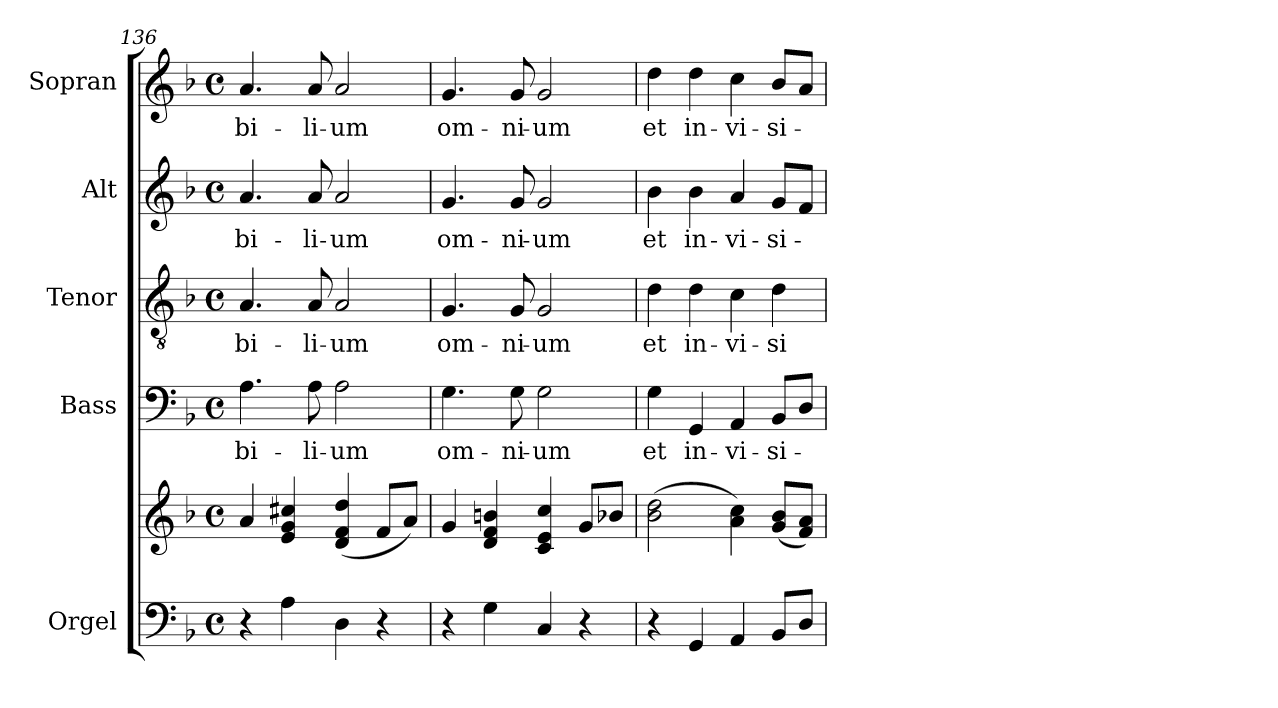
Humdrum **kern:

**kern	**kern	**kern	**text	**kern	**text	**kern	**text	**kern	**text
*part5	*part5	*part4	*part4	*part3	*part3	*part2	*part2	*part1	*part1
*staff6	*staff5	*staff4	*staff4	*staff3	*staff3	*staff2	*staff2	*staff1	*staff1
*I"Orgel	*	*I"Bass	*	*I"Tenor	*	*I"Alt	*	*I"Sopran	*
*I'Org.	*	*I'B.	*	*I'T.	*	*I'A.	*	*I'S.	*
*clefF4	*clefG2	*clefF4	*	*clefGv2	*	*clefG2	*	*clefG2	*
*k[b-]	*k[b-]	*k[b-]	*	*k[b-]	*	*k[b-]	*	*k[b-]	*
*F:	*F:	*F:	*	*F:	*	*F:	*	*F:	*
*M4/4	*M4/4	*M4/4	*	*M4/4	*	*M4/4	*	*M4/4	*
*met(c)	*met(c)	*met(c)	*	*met(c)	*	*met(c)	*	*met(c)	*
=136	=136	=136	=136	=136	=136	=136	=136	=136	=136
!	!	!	!LO:LY:b	!	!LO:LY:b	!	!LO:LY:b	!	!LO:LY:b
4r	4a/	4.A\	-bi-	4.A/	-bi-	4.a/	-bi-	4.a/	-bi-
4A\	4e/ 4g/ 4cc#X/	.	.	.	.	.	.	.	.
!	!	!	!LO:LY:b	!	!LO:LY:b	!	!LO:LY:b	!	!LO:LY:b
.	.	8A\	-li-	8A/	-li-	8a/	-li-	8a/	-li-
!	!	!	!LO:LY:b	!	!LO:LY:b	!	!LO:LY:b	!	!LO:LY:b
4D\	(<4d/ 4f/ 4dd/	2A\	-um	2A/	-um	2a/	-um	2a/	-um
4r	8f/L	.	.	.	.	.	.	.	.
.	8a/J)	.	.	.	.	.	.	.	.
=137	=137	=137	=137	=137	=137	=137	=137	=137	=137
!	!	!	!LO:LY:b	!	!LO:LY:b	!	!LO:LY:b	!	!LO:LY:b
4r	4g/	4.G\	om-	4.G/	om-	4.g/	om-	4.g/	om-
4G\	4d/ 4f/ 4bn/	.	.	.	.	.	.	.	.
!	!	!	!LO:LY:b	!	!LO:LY:b	!	!LO:LY:b	!	!LO:LY:b
.	.	8G\	-ni-	8G/	-ni-	8g/	-ni-	8g/	-ni-
!	!	!	!LO:LY:b	!	!LO:LY:b	!	!LO:LY:b	!	!LO:LY:b
4C/	4c/ 4e/ 4cc/	2G\	-um	2G/	-um	2g/	-um	2g/	-um
4r	8g/L	.	.	.	.	.	.	.	.
.	8b-X/J	.	.	.	.	.	.	.	.
!!LO:LB:g=z
=138	=138	=138	=138	=138	=138	=138	=138	=138	=138
!	!	!	!LO:LY:b	!	!LO:LY:b	!	!LO:LY:b	!	!LO:LY:b
4r	(>2b-\ 2dd\	4G\	et	4d\	et	4b-\	et	4dd\	et
!	!	!	!LO:LY:b	!	!LO:LY:b	!	!LO:LY:b	!	!LO:LY:b
4GG/	.	4GG/	in-	4d\	in-	4b-\	in-	4dd\	in-
!	!	!	!LO:LY:b	!	!LO:LY:b	!	!LO:LY:b	!	!LO:LY:b
4AA/	4a\ 4cc\)	4AA/	-vi-	4c\	-vi-	4a/	-vi-	4cc\	-vi-
!	!	!	!LO:LY:b	!	!LO:LY:b	!	!LO:LY:b	!	!LO:LY:b
8BB-/L	(<8g/ 8b-/L	8BB-/L	-si-	4d\	-si-	8g/L	-si-	8b-/L	-si-
8D/J	8f/ 8a/J)	8D/J	.	.	.	8f/J	.	8a/J	.
=	=	=	=	=	=	=	=	=	=
*-	*-	*-	*-	*-	*-	*-	*-	*-	*-
